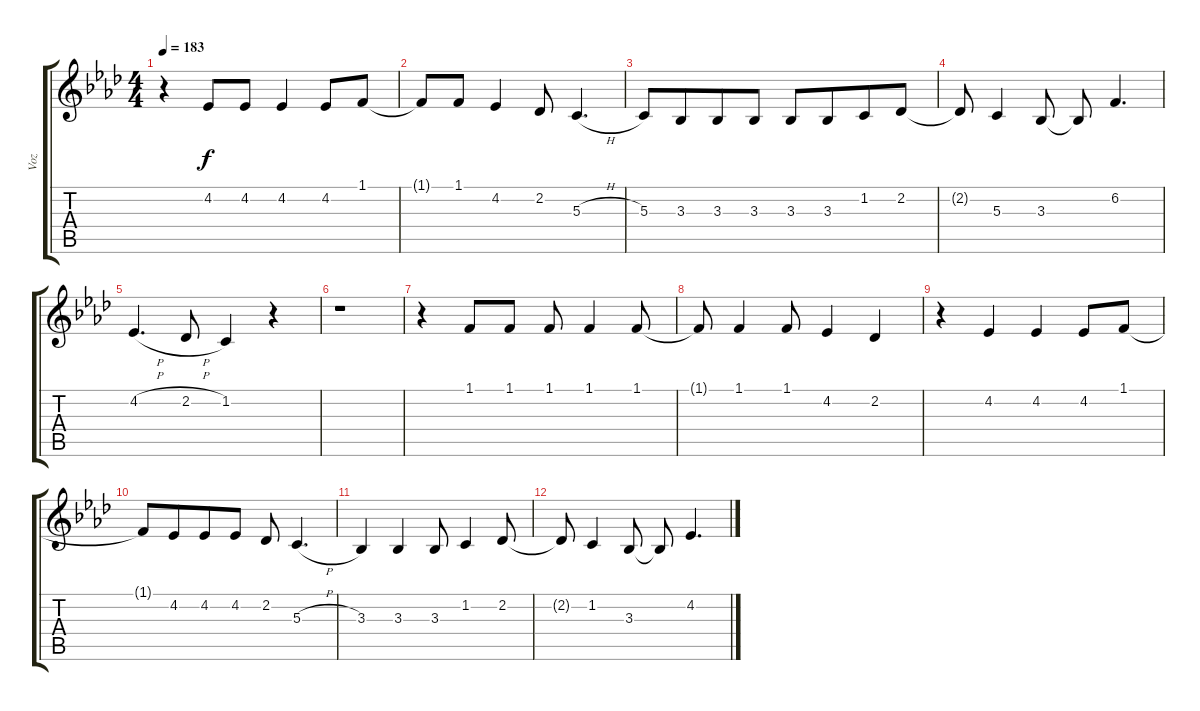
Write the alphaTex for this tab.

\track ("Voz" "Voz") {instrument altosax}
\staff {score tabs}
\tuning (E4 B3 G3 D3 A2 E2) {hide}
\ts (4 4)
\tempo 183
\clef g2
\ks ab
r.4{dy f} 4.2.8 4.2.8 4.2.4 4.2.8 1.1.8 |
1.1{t}.8 1.1.8 4.2.4 2.2.8 5.3{h}.4{d} |
5.3.8 3.3.8{beam merge} 3.3.8 3.3.8 3.3.8 3.3.8{beam merge} 1.2.8 2.2.8 |
2.2{t}.8 5.3.4 3.3.8 3.3{t}.8 6.2.4{d} |
4.2{h}.4{d} 2.2{h}.8 1.2.4 r.4 |
r.1 |
r.4 1.1.8 1.1.8 1.1.8 1.1.4 1.1.8 |
1.1{t}.8 1.1.4 1.1.8 4.2.4 2.2.4 |
r.4 4.2.4 4.2.4 4.2.8 1.1.8 |
1.1{t}.8 4.2.8{beam merge} 4.2.8 4.2.8 2.2.8 5.3{h}.4{d} |
3.3.4 3.3.4 3.3.8 1.2.4 2.2.8 |
2.2{t}.8 1.2.4 3.3.8 3.3{t}.8 4.2.4{d}
